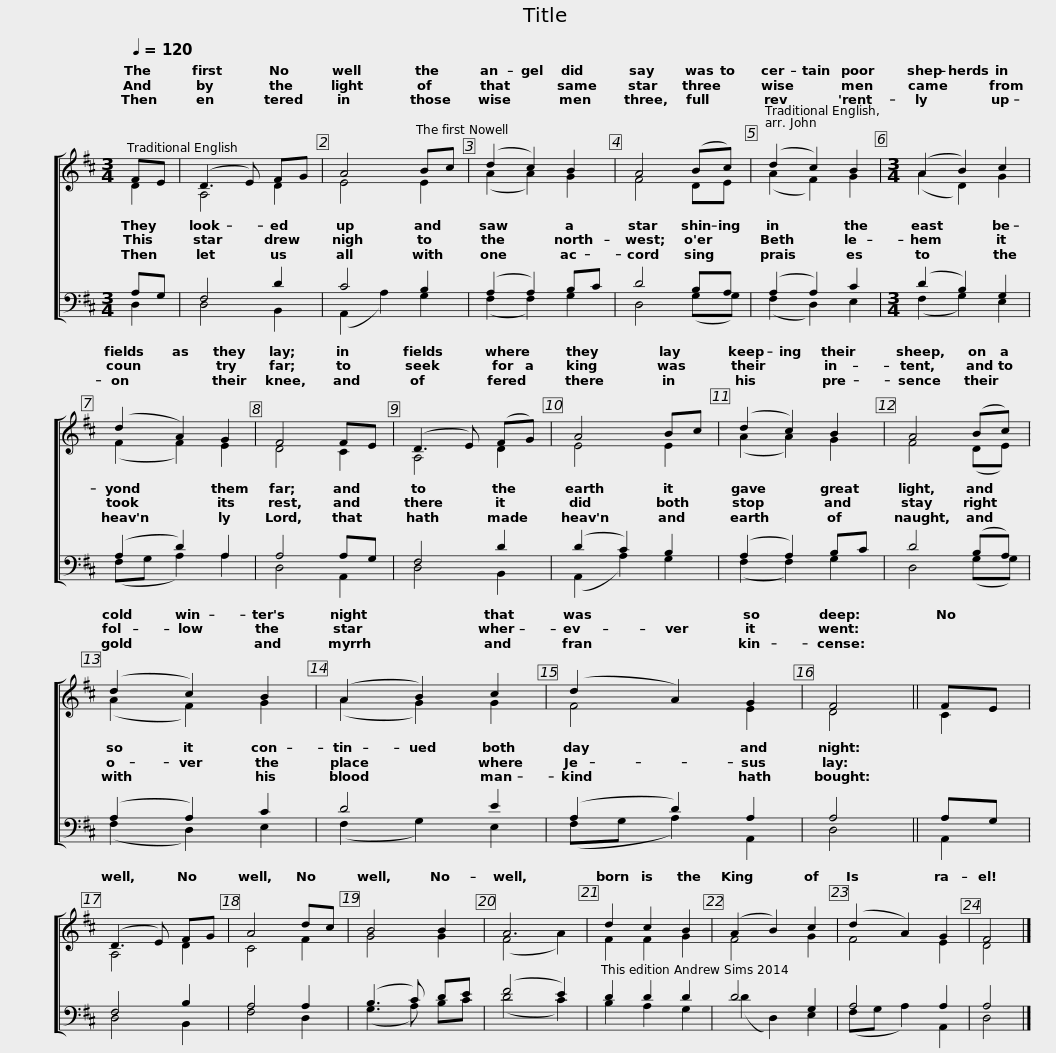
X:1
%%score [ ( 1 2 ) ( 3 4 ) ]
L:1/8
Q:1/4=120
M:3/4
I:linebreak $
K:D
V:1 treble
V:2 treble
V:3 bass
V:4 bass
V:1
 FE | (D3 E) FG | A4 Bc | (d2 c2) B2 | A4 (Bc) | %5
 (d2 c2) B2 |$[M:3/4] (A2 B2) c2 | (d2 A2) G2 | F4 FE | (D3 E) (FG) | %10
 A4 Bc |$ (d2 c2) B2 | A4 (Bc) | (d2 c2) B2 | (A2 B2) c2 | %15
 (d2 A2) G2 | F4 ||$ FE | (D3 E) FG | A4 dc | %20
 B4 B2 | A6 |$ d2 c2 B2 | (A2 B2) c2 | (d2 A2) G2 | %25
 F4 |] %26
V:2
 D2 | A,4 D2 | E4 E2 | (A2 A2) G2 | F4 DE | %5
 (A2 F2) G2 |$[M:3/4] (A2 D2) G2 | (F2 F2) E2 | D4 C2 | A,4 D2 | %10
 E4 E2 |$ (A2 A2) G2 | F4 (DE) | (A2 F2) G2 | (A2 G2) G2 | %15
 F4 E2 | D4 ||$ C2 | A,4 D2 | C4 F2 | %20
 G4 G2 | (F4 A2) |$ F2 F2 G2 | F4 G2 | F4 E2 | %25
 D4 |] %26
V:3
 A,G, | F,4 D2 | C4 B,2 | (A,2 A,2) B,C | D4 B,A, | %5
 (A,2 A,2) C2 |$[M:3/4] (D2 B,2) G,2 | (A,2 D2) A,2 | A,4 A,G, | F,4 D2 | %10
 (D2 C2) B,2 |$ (A,2 A,2) B,C | D4 (B,A,) | (A,2 A,2) C2 | D4 E2 | %15
 (A,2 D2) A,2 | A,4 ||$ A,G, | F,4 B,2 | A,4 A,2 | %20
 (B,3 C) DE | (F4 E2) |$ D2 D2 D2 | D4 G,2 | A,4 A,2 | %25
 A,4 |] %26
V:4
 D,2 | D,4 B,,2 | (A,,2 A,2) G,2 | (F,2 F,2) G,2 | D,4 (G,G,) | %5
 (F,2 D,2) E,2 |$[M:3/4] (F,2 G,2) E,2 | (F,G, A,2) A,2 | D,4 A,,2 | D,4 B,,2 | %10
 (A,,2 A,2) G,2 |$ (F,2 F,2) G,2 | D,4 (G,G,) | (F,2 D,2) E,2 | (F,2 G,2) E,2 | %15
 (F,G, A,2) A,,2 | D,4 ||$ A,,2 | D,4 B,,2 | F,4 D,2 | %20
 (G,3 A,) B,C | (D4 C2) |$ B,2 A,2 G,2 | (D2 D,2) E,2 | (F,G, A,2) A,,2 | %25
 D,4 |] %26
